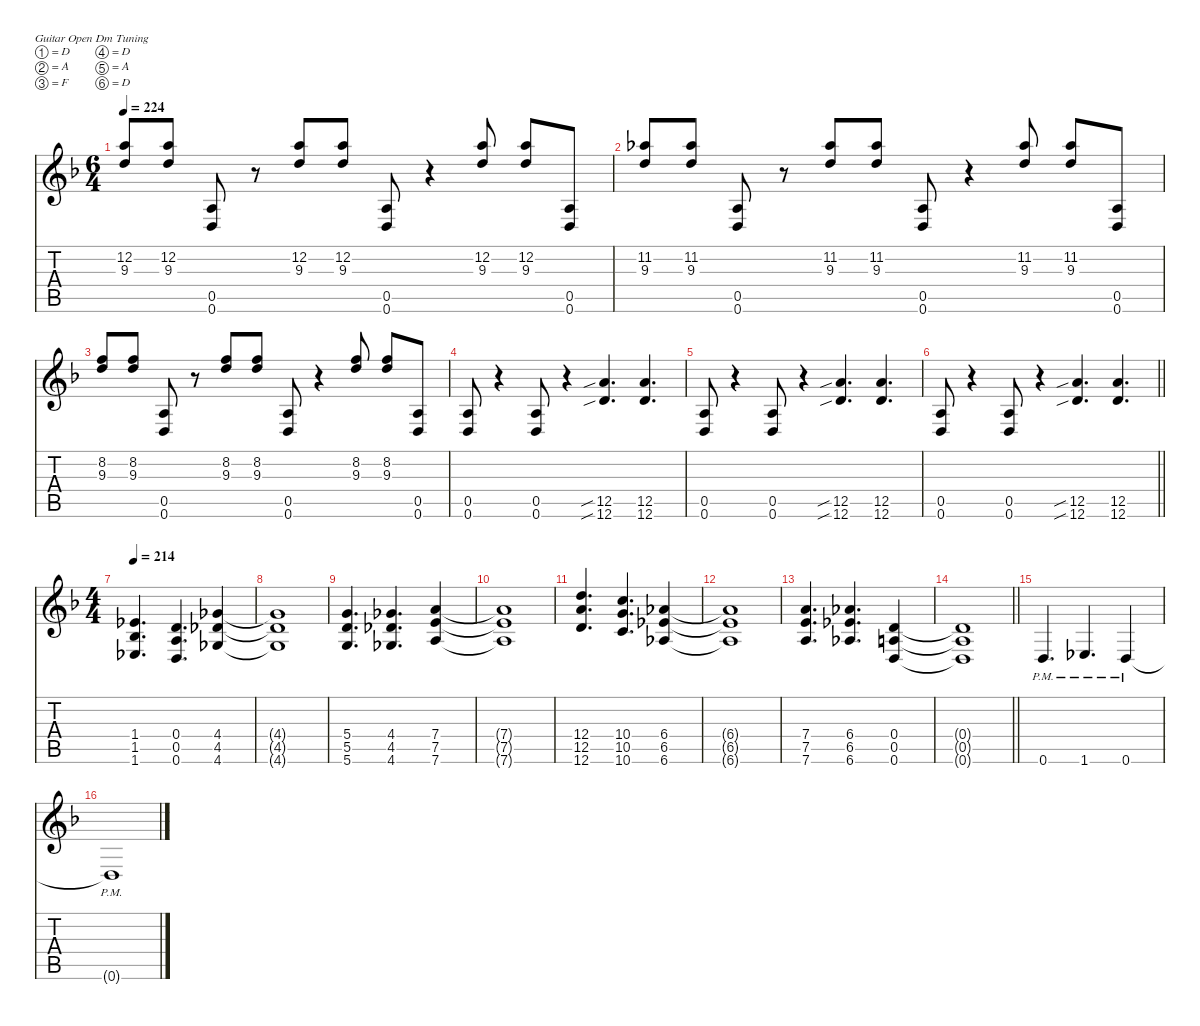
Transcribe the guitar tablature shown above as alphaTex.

\hideDynamics
\bracketExtendMode nobrackets
\singleTrackTrackNamePolicy hidden
\multiTrackTrackNamePolicy hidden
\firstSystemTrackNameMode fullname
\firstSystemTrackNameOrientation horizontal
\otherSystemsTrackNameOrientation horizontal
\track ("Guitar 1" "E-Gt") {defaultSystemsLayout 16 instrument distortionguitar}
\staff {score tabs}
\tuning (D4 A3 F3 D3 A2 D2)
\ts (6 4)
\tempo 224
\clef g2
\ks dminor
(12.2{acc forcenatural} 9.3{acc forcenatural}).8{dy f beam Up} (12.2{acc forcenatural} 9.3{acc forcenatural}).8{beam Up} (0.5{acc forcenatural} 0.6{acc forcenatural}).8{beam Up} r.8{beam Up} (12.2{acc forcenatural} 9.3{acc forcenatural}).8{beam Up} (12.2{acc forcenatural} 9.3{acc forcenatural}).8{beam Up} (0.5{acc forcenatural} 0.6{acc forcenatural}).8{beam Up} r.4{beam Up} (12.2{acc forcenatural} 9.3{acc forcenatural}).8{beam Up} (12.2{acc forcenatural} 9.3{acc forcenatural}).8{beam Up} (0.5{acc forcenatural} 0.6{acc forcenatural}).8{beam Up} |
(11.2{acc b} 9.3{acc forcenatural}).8{beam Up} (11.2{acc b} 9.3{acc forcenatural}).8{beam Up} (0.5{acc forcenatural} 0.6{acc forcenatural}).8{beam Up} r.8{beam Up} (11.2{acc b} 9.3{acc forcenatural}).8{beam Up} (11.2{acc b} 9.3{acc forcenatural}).8{beam Up} (0.5{acc forcenatural} 0.6{acc forcenatural}).8{beam Up} r.4{beam Up} (11.2{acc b} 9.3{acc forcenatural}).8{beam Up} (11.2{acc b} 9.3{acc forcenatural}).8{beam Up} (0.5{acc forcenatural} 0.6{acc forcenatural}).8{beam Up} |
(8.2{acc forcenatural} 9.3{acc forcenatural}).8{beam Up} (8.2{acc forcenatural} 9.3{acc forcenatural}).8{beam Up} (0.5{acc forcenatural} 0.6{acc forcenatural}).8{beam Up} r.8{beam Up} (8.2{acc forcenatural} 9.3{acc forcenatural}).8{beam Up} (8.2{acc forcenatural} 9.3{acc forcenatural}).8{beam Up} (0.5{acc forcenatural} 0.6{acc forcenatural}).8{beam Up} r.4{beam Up} (8.2{acc forcenatural} 9.3{acc forcenatural}).8{beam Up} (8.2{acc forcenatural} 9.3{acc forcenatural}).8{beam Up} (0.5{acc forcenatural} 0.6{acc forcenatural}).8{beam Up} |
(0.5{acc forcenatural} 0.6{acc forcenatural}).8{beam Up} r.4{beam Up} (0.5{acc forcenatural} 0.6{acc forcenatural}).8{beam Up} r.4{beam Up} (12.5{sib acc forcenatural} 12.6{sib acc forcenatural}).4{d beam Up} (12.5{acc forcenatural} 12.6{acc forcenatural}).4{d beam Up} |
(0.5{acc forcenatural} 0.6{acc forcenatural}).8{beam Up} r.4{beam Up} (0.5{acc forcenatural} 0.6{acc forcenatural}).8{beam Up} r.4{beam Up} (12.5{sib acc forcenatural} 12.6{sib acc forcenatural}).4{d beam Up} (12.5{acc forcenatural} 12.6{acc forcenatural}).4{d beam Up} |
\barLineRight lightlight
(0.5{acc forcenatural} 0.6{acc forcenatural}).8{beam Up} r.4{beam Up} (0.5{acc forcenatural} 0.6{acc forcenatural}).8{beam Up} r.4{beam Up} (12.5{sib acc forcenatural} 12.6{sib acc forcenatural}).4{d beam Up} (12.5{acc forcenatural} 12.6{acc forcenatural}).4{d beam Up} |
\ts (4 4)
\tempo 214
(1.4{acc b} 1.5{acc b} 1.6{acc b}).4{d beam Up} (0.4{acc forcenatural} 0.5{acc forcenatural} 0.6{acc forcenatural}).4{d beam Up} (4.4{acc b} 4.5{acc b} 4.6{acc b}).4{beam Up} |
(4.4{t acc b} 4.5{t acc b} 4.6{t acc b}).1{beam Up} |
(5.4{acc forcenatural} 5.5{acc forcenatural} 5.6{acc forcenatural}).4{d beam Up} (4.4{acc b} 4.5{acc b} 4.6{acc b}).4{d beam Up} (7.4{acc forcenatural} 7.5{acc forcenatural} 7.6{acc forcenatural}).4{beam Up} |
(7.4{t acc forcenatural} 7.5{t acc forcenatural} 7.6{t acc forcenatural}).1{beam Up} |
(12.4{acc forcenatural} 12.5{acc forcenatural} 12.6{acc forcenatural}).4{d beam Up} (10.4{acc forcenatural} 10.5{acc forcenatural} 10.6{acc forcenatural}).4{d beam Up} (6.4{acc b} 6.5{acc b} 6.6{acc b}).4{beam Up} |
(6.4{t acc b} 6.5{t acc b} 6.6{t acc b}).1{beam Up} |
(7.4{acc forcenatural} 7.5{acc forcenatural} 7.6{acc forcenatural}).4{d beam Up} (6.4{acc b} 6.5{acc b} 6.6{acc b}).4{d beam Up} (0.4{acc forcenatural} 0.5{acc forcenatural} 0.6{acc forcenatural}).4{beam Up} |
\barLineRight lightlight
(0.4{t acc forcenatural} 0.5{t acc forcenatural} 0.6{t acc forcenatural}).1{beam Up} |
0.6{pm acc forcenatural}.4{d beam Up} 1.6{pm acc b}.4{d beam Up} 0.6{pm acc forcenatural}.4{beam Up} |
0.6{pm t acc forcenatural}.1{beam Up}
